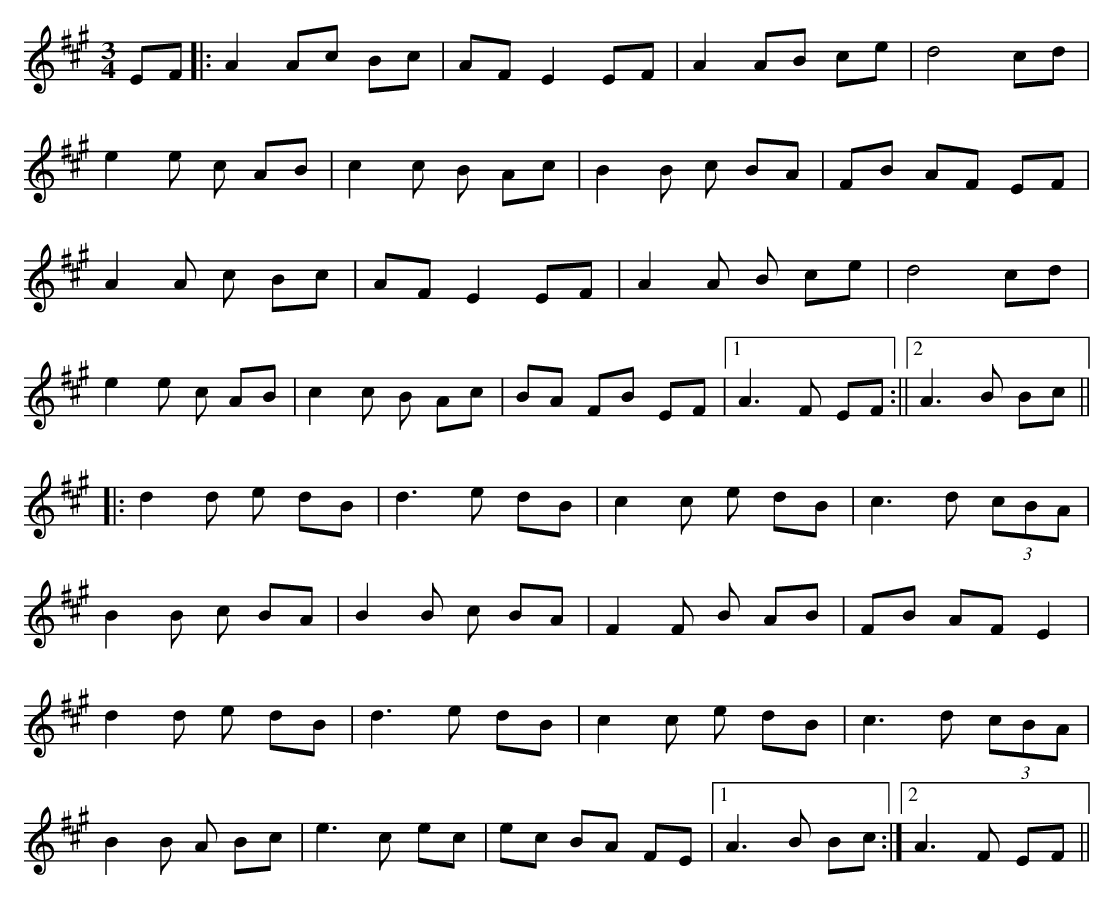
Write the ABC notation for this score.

X:1
M:3/4
K:A
EF |: A2 Ac Bc | AF E2 EF | A2 AB ce | d4 cd |
 e2 e c AB | c2 c B Ac | B2 B c BA |FB AF EF |
 A2 A c Bc | AF E2 EF | A2 A B ce | d4 cd |
 e2 e c AB | c2 c B Ac |BA FB EF |1 A3 F EF :||2 A3 B Bc ||
|:d2 d e dB | d3 e dB | c2 c e dB |c3 d (3cBA |
B2 B c BA | B2 B c BA | F2 F B AB |FB AF E2 |
d2 d e dB | d3 e dB | c2 c e dB |c3 d (3cBA |
B2 B A Bc | e3 c ec | ec BA FE|1 A3 B Bc :|2 A3 F EF ||
